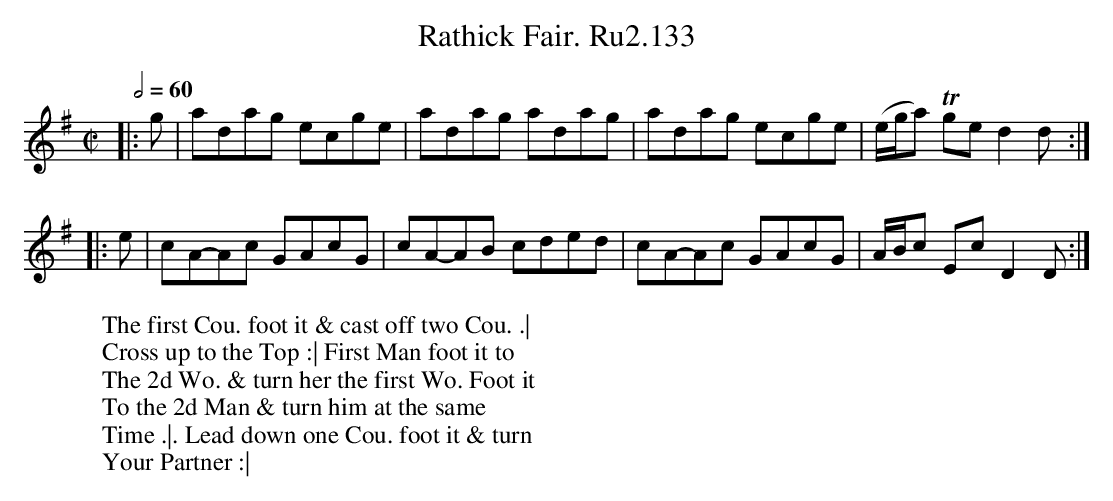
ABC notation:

X:1
T:Rathick Fair. Ru2.133
M:C|
L:1/8
W:The first Cou. foot it & cast off two Cou. .|
W:Cross up to the Top :| First Man foot it to
W:The 2d Wo. & turn her the first Wo. Foot it
W:To the 2d Man & turn him at the same
W:Time .|. Lead down one Cou. foot it & turn
W:Your Partner :|
Q:1/2=60
K:Dmix
|:g | adag ecge | adag adag | adag ecge | (e/g/a) Tge d2d :|
|:e | cA-Ac GAcG | cA-AB cded | cA-Ac GAcG | A/B/c Ec D2D :|
